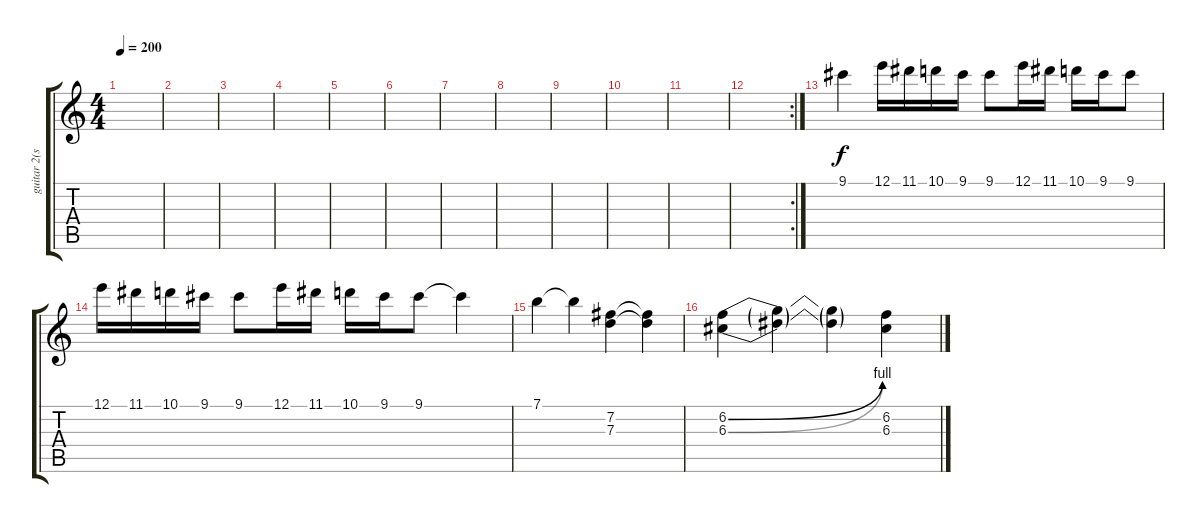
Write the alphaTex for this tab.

\track ("guitar 2(solo)" "guitar 2(s") {instrument distortionguitar}
\staff {score tabs}
\tuning (E4 B3 G3 D3 A2 E2) {hide}
\ts (4 4)
\tempo 200
\clef g2
\ks c
|
|
|
|
|
|
|
|
|
|
|
\rc 2
|
9.1.4 12.1.16 11.1.16 10.1.16 9.1.16 9.1.8 12.1.16 11.1.16 10.1.16 9.1.16 9.1.8 |
12.1.16 11.1.16 10.1.16 9.1.16 9.1.8 12.1.16 11.1.16 10.1.16 9.1.16 9.1.8 9.1{t}.4 |
7.1.4 7.1{t}.4 (7.2 7.3).4 (7.2{t} 7.3{t}).4 |
(6.2{be (bend 0 0 60 4)} 6.3{be (bend 0 0 60 4)}).4 (6.2{t} 6.3{t}).4 (6.2{t} 6.3{t}).4 (6.2 6.3).4
